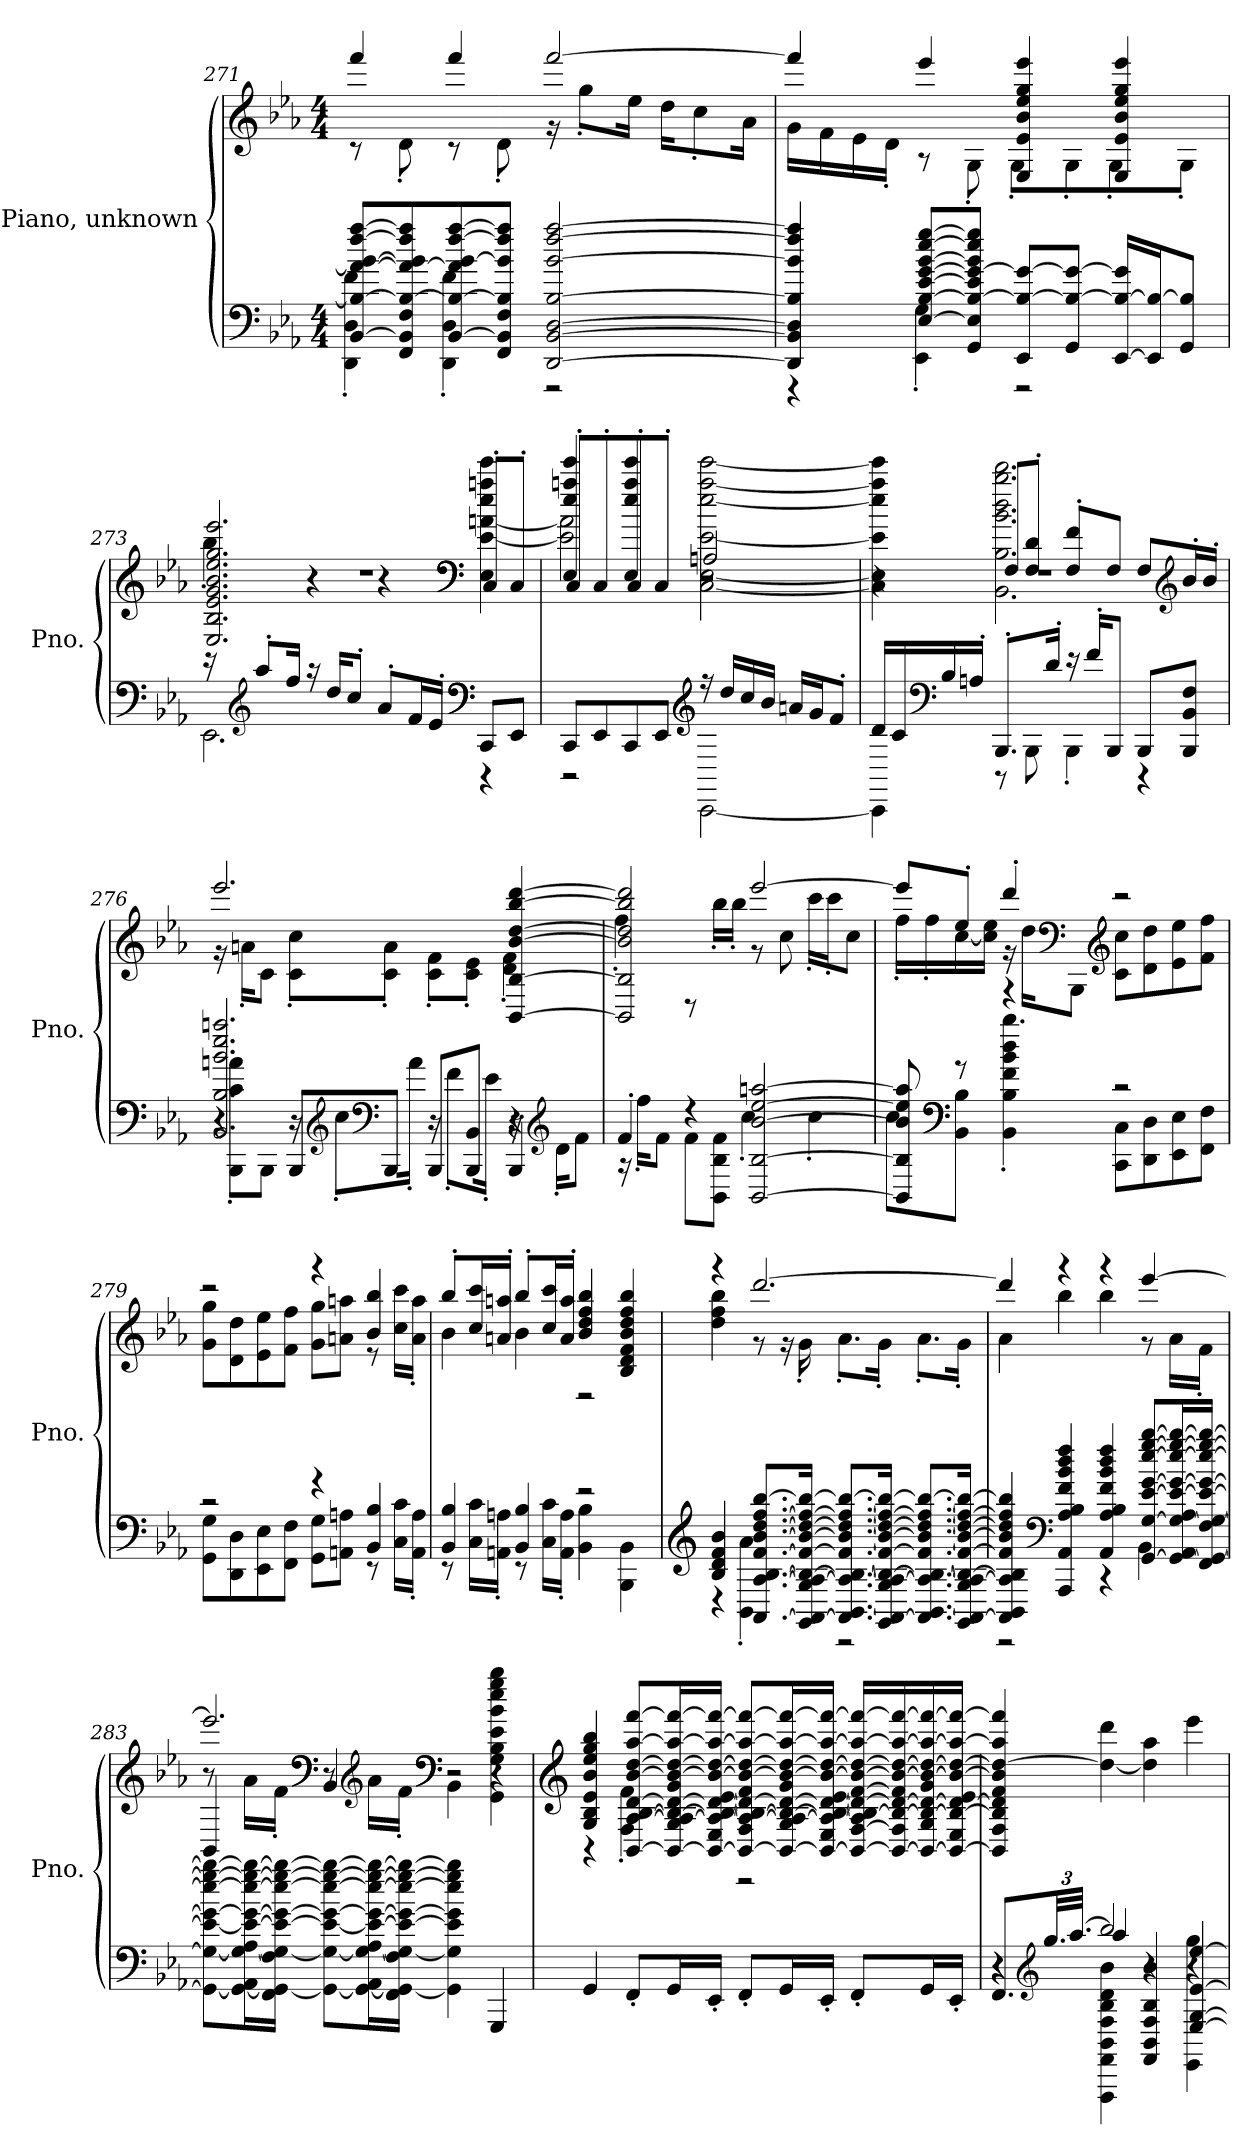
**kern	**kern
*part1	*part1
*staff2	*staff1
*I"Piano, unknown	*
*I'Pno.	*
*clefF4	*clefG2
*k[b-e-a-]	*k[b-e-a-]
*M4/4	*M4/4
=271	=271
*^	*^
[8BB-/ 8B-/_ 8a-/_ [8b-/ [8ff/ [8aa-/L	4DD\' 4D\' 4f\'	4fff/	8r
8FF/ 8BB-/] 8F/ 8B-/_ 8a-/_ 8b-/] 8ff/] 8aa-/]	.	.	8d'\
[8BB-/ 8B-/_ 8a-/] [8b-/ [8ff/ [8aa-/	4DD\' 4D\' 4f\'	4fff/	8r
8FF/ 8BB-/] 8F/ 8B-/] 8b-/] 8ff/] 8aa-/]J	.	.	8d'\
[2DD/ [2BB-/ [2D/ [2B-/ [2b-/ [2ff/ [2aa-/	2r	[2fff/	16r
.	.	.	8gg'\L
.	.	.	16ee-\Jk
.	.	.	16dd\KL
.	.	.	8cc'\
.	.	.	16a-\Jk
=272	=272	=272	=272
4DD/] 4BB-/] 4D/] 4B-/] 4b-/] 4ff/] 4aa-/]	4r	4fff/]	16g\LL
.	.	.	16f\
.	.	.	16e-\
.	.	.	16d'\JJ
[8E-/ [8B-/ [8e-/ [8g/ [8b-/ [8ee-/ [8gg/L	4EE-\' 4G\'	4eee-/	8r
8GG/ 8E-/] 8B-/_ 8e-/] 8g/_ 8b-/] 8ee-/] 8gg/]J	.	.	8G'\
8EE-/ 8B-/_ 8g/_L	2r	4E-/ 4e-/ 4b-/ 4ee-/ 4gg/ 4eee-/	8G'\L
8GG/ 8B-/_ 8g/_J	.	.	8G'\
[16EE-/ 16B-/_ 16g/]LL	.	4E-/ 4e-/ 4b-/ 4ee-/ 4gg/ 4eee-/	8G'\
16EE-/] 16B-/_J	.	.	.
8GG/ 8B-/]J	.	.	8G'\J
!!LO:LB:g=z
=273	=273	=273	=273
*	*	*	*^
16r	2.EE-\	1r	4bb-'\	2.E-/ 2.B-/ 2.e-/ 2.g/ 2.b-/ 2.ee-/ 2.gg/ 2.eee-/
*clefG2	*	*	*	*
8aa-'/L	.	.	.	.
16ff/Jk	.	.	.	.
16r	.	.	4r	.
16dd/KL	.	.	.	.
8cc'/J	.	.	.	.
8a-'/L	.	.	4r	.
16f/L	.	.	.	.
16e-'/JJ	.	.	.	.
*clefF4	*	*clefF4	*	*
8CC/L	4r	.	4E-\ [4e-\ [4an\ 4ee-\ 4aan\ 4eee-\	8C'/L
8EE-/J	.	.	.	8C'/J
=274	=274	=274	=274	=274
8CC/L	2r	4E-/ 4ee-/ 4aan/ 4eee-/	2e-\] 2a\]	8C'/L
8EE-/	.	.	.	8C'/
8CC/	.	4E-/ 4ee-/ 4aa/ 4eee-/	.	8C'/
8EE-/J	.	.	.	8C'/J
*clefG2	*	*	*	*
16r	[2CC\	2r	[2C\ [2E-\ [2e-\ [2ee-\ [2aa\ [2eee-\	2An/
16dd/LL	.	.	.	.
16cc/	.	.	.	.
16b-/JJ	.	.	.	.
16an/LL	.	.	.	.
16g/J	.	.	.	.
8f'/J	.	.	.	.
!!LO:PB:g=z	!!	!!
=275	=275	=275	=275	=275
16d/LL	4CC\]	1r	4C\] 4E-\] 4e-\] 4ee-\] 4aa\] 4eee-\]	4r
16c/	.	.	.	.
*clefF4	*	*	*	*
16B-/	.	.	.	.
16An'/JJ	.	.	.	.
8.BBB-'/L	8r	.	2.BB-\ 2.B-\ 2.b-\ 2.dd\ 2.bb-\ 2.ddd\	8F/L
.	8BBB-\	.	.	8F/' 8d/'J
16d'/Jk	.	.	.	.
16r	4BBB-'\	.	.	8F/' 8f/'L
16f'/KL	.	.	.	.
8BBB-/J	.	.	.	8F/J
8BBB-/L	4r	.	.	8F/L
*	*	*clefG2	*	*
8BBB-/ 8BB-/ 8F/J	.	.	.	16b-'/L
.	.	.	.	16b-'/JJ
*	*	*	*v	*v
=276	=276	=276	=276
*	*^	*	*
2.BB-/ 2.B-/ 2.b-/ 2.ee-/ 2.aan/	8BBB-\' 8c\' 8an\'L	4r	2.eee-/	16r
.	.	.	.	16an'\KL
.	8BBB-\J	.	.	8c\J
.	16r	8BBB-/L	.	8c\' 8cc\'L
*clefG2	*	*	*	*
.	8cc'\L	.	.	.
*clefF4	*	*	*	*
.	.	8BBB-/J	.	8c\' 8a\'J
.	16a'\Jk	.	.	.
.	16r	8BBB-/L	.	8c\' 8f\'L
.	8f'\L	.	.	.
.	.	8BBB-/ 8BB-/J	.	8c\' 8e-\'J
.	16e-'\Jk	.	.	.
4r	16r	4BBB-'/	[4BB-/ [4B-/ [4b-/ [4dd/ [4bb-/ [4ddd/	4d\' 4f\'
*clefG2	*	*	*	*
.	16d'\KL	.	.	.
.	8f\J	.	.	.
*	*v	*v	*	*
!!LO:LB:g=z	!!
=277	=277	=277	=277
4f'/	16r	2BB-/] 2B-/] 2b-/] 2dd/] 2bb-/] 2ddd/]	4ff'\
.	16ff'\KL	.	.
.	8f\J	.	.
4r	8f\L	.	8r
.	8BB-\ 8B-\ 8f\J	.	16bb-'\LL
.	.	.	16bb-'\JJ
[2BB-/ [2B-/ [2b-/ [2ee-/ [2aan/	4cc'\	[2eee-/	8r
.	.	.	8cc\
.	4cc'\	.	16ccc'\LL
.	.	.	16ccc'\J
.	.	.	8cc\J
=278	=278	=278	=278
8BB-/] 8B-/] 8b-/] 8ee-/] 8aa/]	8cc\L	8eee-/L]	16ff'\LL
.	.	.	16ff'\
*clefF4	*	*	*
8r	8BB-\ 8B-\J	8ee-'/J	[16cc\
.	.	.	16cc\] 16ee-\JJ
4r	4BB-\' 4B-\' 4f\' 4b-\' 4dd\' 4bb-\'	4ddd'/	16r
.	.	.	16dd'\KL
*	*	*clefF4	*
.	.	.	8BBB-\J
*	*	*clefG2	*
2r	8CC\ 8C\L	2r	8c\ 8cc\L
.	8DD\ 8D\	.	8d\ 8dd\
.	8EE-\ 8E-\	.	8e-\ 8ee-\
.	8FF\ 8F\J	.	8f\ 8ff\J
=279	=279	=279	=279
2r	8GG\ 8G\L	2r	8g\ 8gg\L
.	8DD\ 8D\	.	8d\ 8dd\
.	8EE-\ 8E-\	.	8e-\ 8ee-\
.	8FF\ 8F\J	.	8f\ 8ff\J
4r	8GG\ 8G\L	4r	8g\ 8gg\L
.	8AAn\ 8An\J	.	8an\ 8aan\J
4BB-/ 4B-/	8r	4b-/ 4bb-/	8r
.	16C\ 16c\LL	.	16cc\ 16ccc\LL
.	16AA\' 16A\'JJ	.	16a\' 16aa\'JJ
!!LO:LB:g=z	!!
=280	=280	=280	=280
4BB-/ 4B-/	8r	8bb-'/L	4b-\
.	16C\ 16c\LL	16cc/ 16ccc/L	.
.	16AAn\' 16An\'JJ	16an/' 16aan/'JJ	.
4BB-/ 4B-/	8r	8bb-'/L	4b-\
.	16C\ 16c\LL	16cc/ 16ccc/L	.
.	16AA\' 16A\'JJ	16a/' 16aa/'JJ	.
2r	4BB-\ 4B-\	4b-/ 4dd/ 4ff/ 4bb-/	2r
.	4BBB-\ 4BB-\	4B-/ 4d/ 4f/ 4b-/ 4dd/ 4ff/ 4bb-/	.
=281	=281	=281	=281
*clefG2	*	*	*
4B-/ 4d/ 4f/ 4b-/	4r	4r	4dd\ 4ff\ 4bb-\
[8.AA-/ [8.A-/ [8.B-/ [8.f/ [8.b-/ [8.dd/ [8.ff/ [8.bb-/L	4BB-\' 4a-\'	[2.ddd/	8r
.	.	.	16r
16GG/ 16AA-/_ 16G/ 16A-/_ 16B-/_ 16f/_ 16b-/_ 16dd/_ 16ff/_ 16bb-/_Jk	.	.	16g'\
8.AA-/_ 8.BB-/ 8.A-/_ 8.B-/_ 8.f/_ 8.b-/_ 8.dd/_ 8.ff/_ 8.bb-/_L	2r	.	8.a-'\L
16GG/ 16AA-/_ 16G/ 16A-/_ 16B-/_ 16f/_ 16b-/_ 16dd/_ 16ff/_ 16bb-/_Jk	.	.	16g'\Jk
8.AA-/_ 8.BB-/ 8.A-/_ 8.B-/_ 8.f/_ 8.b-/_ 8.dd/_ 8.ff/_ 8.bb-/_L	.	.	8.a-'\L
16GG/ 16AA-/_ 16G/ 16A-/_ 16B-/_ 16f/_ 16b-/_ 16dd/_ 16ff/_ 16bb-/_Jk	.	.	16g'\Jk
!!LO:LB:g=z	!!
=282	=282	=282	=282
4AA-/] 4BB-/ 4A-/] 4B-/] 4f/] 4b-/] 4dd/] 4ff/] 4bb-/]	2r	4ddd/]	4a-\
*clefF4	*	*	*
4AAA-/ 4AA-/ 4A-/ 4B-/ 4f/ 4b-/ 4dd/ 4ff/	.	4r	4bb-\
4AA-/ 4A-/ 4B-/ 4f/ 4b-/ 4dd/ 4ff/	4r	4r	4bb-\
[8GG/ [8G/ [8e-/ [8g/ [8ee-/ [8gg/ [8bb-/L	4BB-\	[4eee-/	8r
16GG/_ 16AA-/ 16G/_ 16A-/ 16e-/_ 16g/_ 16ee-/_ 16gg/_ 16bb-/_L	.	.	16a-\LL
16FF/ 16GG/_ 16F/ 16G/_ 16e-/_ 16g/_ 16ee-/_ 16gg/_ 16bb-/_JJ	.	.	16f'\JJ
*v	*v	*	*
=283	=283	=283
*	*	*^
8GG\_ 8G\_ 8e-\_ 8g\_ 8ee-\_ 8gg\_ 8bb-\_L	2.eee-/]	8r	4BB-/
16GG\_ 16AA-\ 16G\_ 16A-\ 16e-\_ 16g\_ 16ee-\_ 16gg\_ 16bb-\_L	.	16a-\LL	.
16FF\ 16GG\_ 16F\ 16G\_ 16e-\_ 16g\_ 16ee-\_ 16gg\_ 16bb-\_JJ	.	16f'\JJ	.
*	*clefF4	*	*
8GG\_ 8G\_ 8e-\_ 8g\_ 8ee-\_ 8gg\_ 8bb-\_L	.	8r	4BB-/
*	*clefG2	*	*
16GG\_ 16AA-\ 16G\_ 16A-\ 16e-\_ 16g\_ 16ee-\_ 16gg\_ 16bb-\_L	.	16a-\LL	.
16FF\ 16GG\_ 16F\ 16G\_ 16e-\_ 16g\_ 16ee-\_ 16gg\_ 16bb-\_JJ	.	16f'\JJ	.
*	*clefF4	*	*
4GG\] 4G\] 4e-\] 4g\] 4ee-\] 4gg\] 4bb-\]	.	4BB-\	2r
4GGG/	4r	4GG\ 4G\ 4B-\ 4e-\ 4b-\ 4ee-\ 4gg\ 4bb-\	.
*	*v	*v	*v
!!LO:LB:g=z
=284	=284
*	*clefG2
*	*^
4GG/	4G/ 4B-/ 4e-/ 4b-/ 4ee-/ 4gg/ 4bb-/	4r
8FF'/L	[8BB-/ [8A-/ [8B-/ [8d/ [8b-/ [8dd/ [8aa-/ [8fff/L	4F\' 4f\'
16GG/L	16BB-/_ 16G/ 16A-/_ 16B-/_ 16d/_ 16g/ 16b-/_ 16dd/_ 16aa-/_ 16fff/_L	.
16EE-'/JJ	16BB-/_ 16E-/ 16A-/_ 16B-/_ 16d/_ 16e-/ 16b-/_ 16dd/_ 16aa-/_ 16fff/_JJ	.
8FF'/L	8BB-/_ 8F/ 8A-/_ 8B-/_ 8d/_ 8f/ 8b-/_ 8dd/_ 8aa-/_ 8fff/_L	2r
16GG/L	16BB-/_ 16G/ 16A-/_ 16B-/_ 16d/_ 16g/ 16b-/_ 16dd/_ 16aa-/_ 16fff/_L	.
16EE-'/JJ	16BB-/_ 16E-/ 16A-/_ 16B-/_ 16d/_ 16e-/ 16b-/_ 16dd/_ 16aa-/_ 16fff/_JJ	.
8FF'/L	16BB-/_ [16F/ 16A-/] 16B-/_ 16d/_ [16f/ 16b-/_ 16dd/_ 16aa-/_ 16fff/_LL	.
.	16BB-/_ 16F/] 16B-/_ 16d/_ 16f/] 16b-/_ 16dd/_ 16aa-/_ 16fff/_	.
16GG/L	16BB-/_ 16G/ 16B-/_ 16d/_ 16g/ 16b-/_ 16dd/_ 16aa-/_ 16fff/_	.
16EE-'/JJ	16BB-/_ 16E-/ 16B-/_ 16d/_ 16e-/ 16b-/_ 16dd/_ 16aa-/_ 16fff/_JJ	.
*	*v	*v
=285	=285
*^	*
*	*^	*
4r	4r	8.FF/L	4BB-/] 4F/ 4B-/] 4d/] 4f/ 4b-/] 4dd/_ 4aa-/] 4fff/]
*clefG2	*	*	*
*	*	*Xbrackettup	*
.	.	48.gg/LL	.
.	.	[48.aa-/JJJ	.
2bb-/	4FFF\ 4FF\ 4BB-\ 4F\ 4B-\ 4d\ 4b-\	4aa-/]	4dd\_ 4ddd\
.	4r	4FF/ 4BB-/ 4F/ 4B-/ 4b-/	4dd\] 4aa-\
4r	4EE-\ 4gg\	[4E-/ [4G/ [4e-/ [4ee-/	4eee-\
*v	*v	*v	*
=	=
*-	*-
